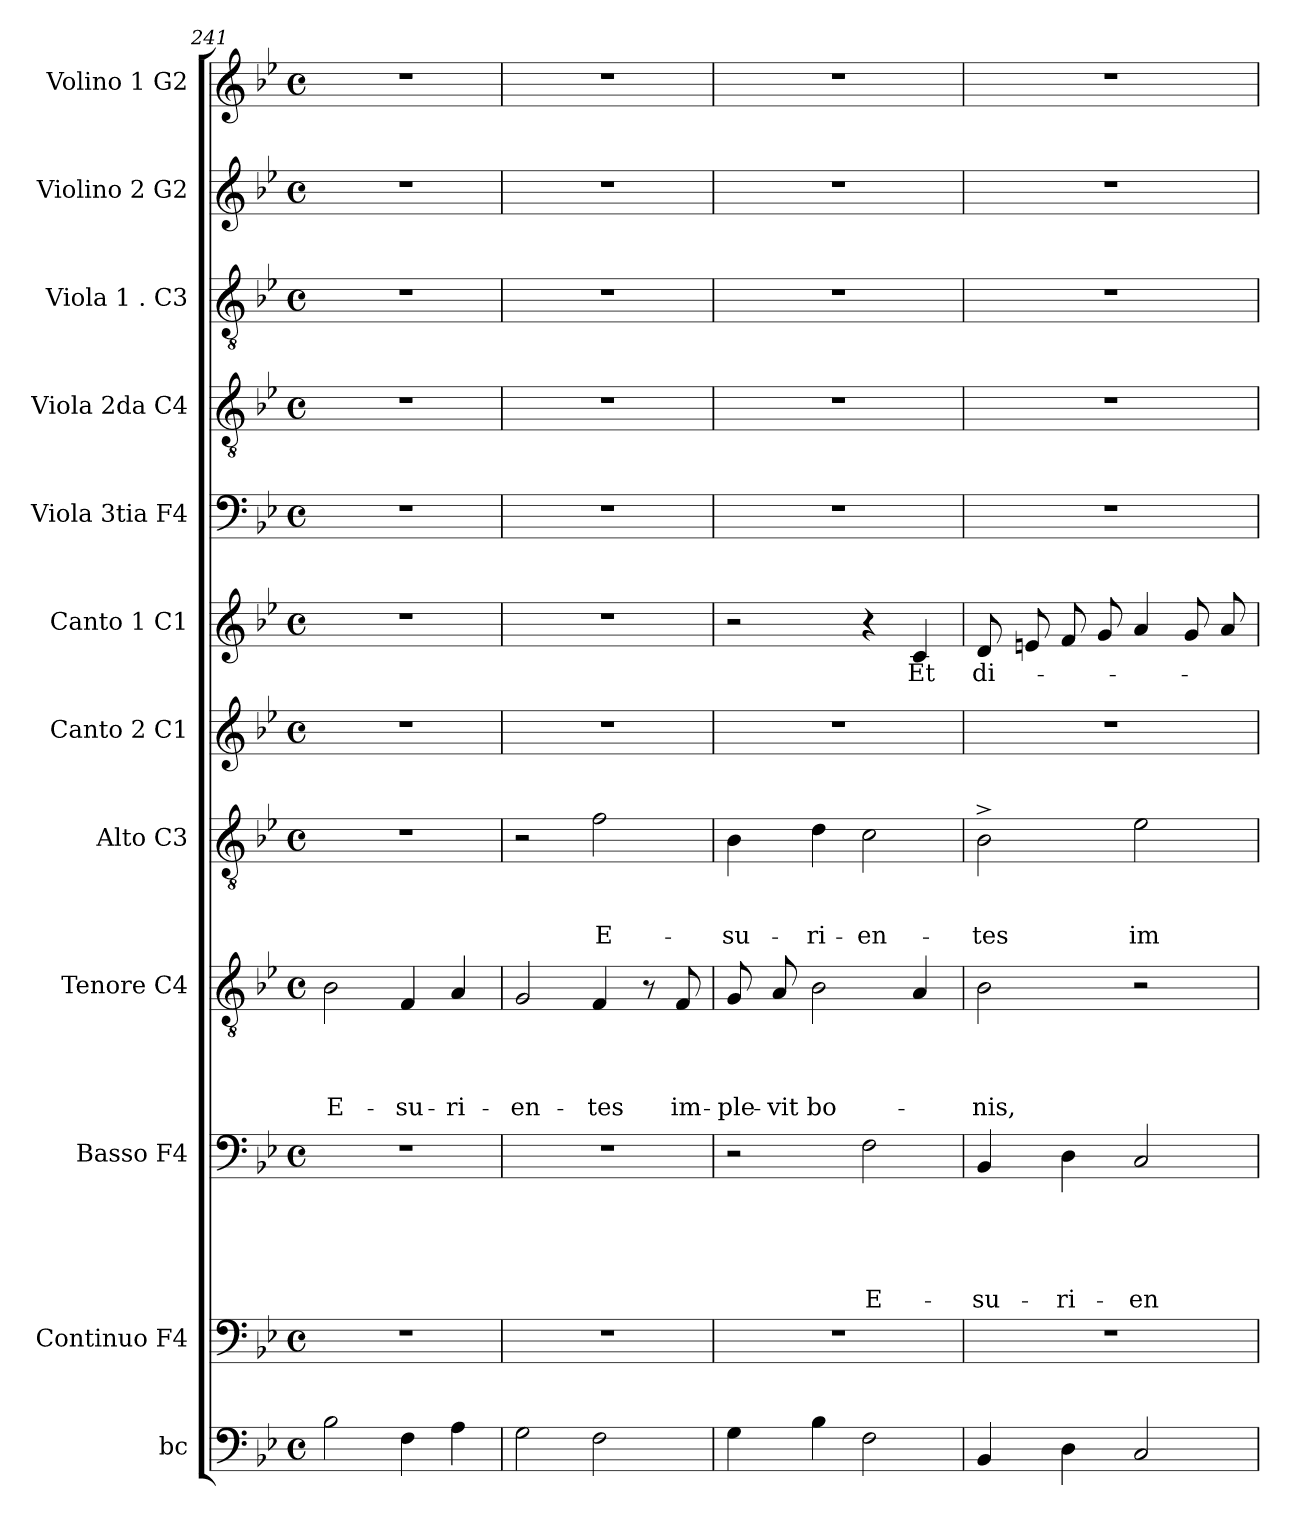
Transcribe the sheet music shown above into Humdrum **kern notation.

**kern	**kern	**kern	**text	**text	**text	**text	**text	**kern	**text	**text	**text	**text	**kern	**text	**text	**text	**kern	**kern	**text	**kern	**kern	**kern	**kern	**kern
*part12	*part11	*part10	*part10	*part10	*part10	*part10	*part10	*part9	*part9	*part9	*part9	*part9	*part8	*part8	*part8	*part8	*part7	*part6	*part6	*part5	*part4	*part3	*part2	*part1
*staff12	*staff11	*staff10	*staff10	*staff10	*staff10	*staff10	*staff10	*staff9	*staff9	*staff9	*staff9	*staff9	*staff8	*staff8	*staff8	*staff8	*staff7	*staff6	*staff6	*staff5	*staff4	*staff3	*staff2	*staff1
*I"bc	*I"Continuo F4	*I"Basso F4	*	*	*	*	*	*I"Tenore C4	*	*	*	*	*I"Alto C3	*	*	*	*I"Canto 2 C1	*I"Canto 1 C1	*	*I"Viola 3tia F4	*I"Viola 2da C4	*I"Viola 1 . C3	*I"Violino 2 G2	*I"Volino 1 G2
*I'bc	*	*I'B	*	*	*	*	*	*I'T	*	*	*	*	*I'A	*	*	*	*I'C2	*I'C1	*	*I'Vla3	*I'Vla2	*I'Vla1	*I'Vl2	*I'Vl1
*clefF4	*clefF4	*clefF4	*	*	*	*	*	*clefGv2	*	*	*	*	*clefGv2	*	*	*	*clefG2	*clefG2	*	*clefF4	*clefGv2	*clefGv2	*clefG2	*clefG2
*k[b-e-]	*k[b-e-]	*k[b-e-]	*	*	*	*	*	*k[b-e-]	*	*	*	*	*k[b-e-]	*	*	*	*k[b-e-]	*k[b-e-]	*	*k[b-e-]	*k[b-e-]	*k[b-e-]	*k[b-e-]	*k[b-e-]
*B-:	*B-:	*B-:	*	*	*	*	*	*B-:	*	*	*	*	*B-:	*	*	*	*B-:	*B-:	*	*B-:	*B-:	*B-:	*B-:	*B-:
*M4/4	*M4/4	*M4/4	*	*	*	*	*	*M4/4	*	*	*	*	*M4/4	*	*	*	*M4/4	*M4/4	*	*M4/4	*M4/4	*M4/4	*M4/4	*M4/4
*met(c)	*met(c)	*met(c)	*	*	*	*	*	*met(c)	*	*	*	*	*met(c)	*	*	*	*met(c)	*met(c)	*	*met(c)	*met(c)	*met(c)	*met(c)	*met(c)
=241	=241	=241	=241	=241	=241	=241	=241	=241	=241	=241	=241	=241	=241	=241	=241	=241	=241	=241	=241	=241	=241	=241	=241	=241
!	!	!	!	!	!	!	!	!	!	!	!	!LO:LY:b	!	!	!	!	!	!	!	!	!	!	!	!
2B-\	1r	1r	.	.	.	.	.	2B-\	.	.	.	E-	1r	.	.	.	1r	1r	.	1r	1r	1r	1r	1r
!	!	!	!	!	!	!	!	!	!	!	!	!LO:LY:b	!	!	!	!	!	!	!	!	!	!	!	!
4F\	.	.	.	.	.	.	.	4F/	.	.	.	-su-	.	.	.	.	.	.	.	.	.	.	.	.
!	!	!	!	!	!	!	!	!	!	!	!	!LO:LY:b	!	!	!	!	!	!	!	!	!	!	!	!
4A\	.	.	.	.	.	.	.	4A/	.	.	.	-ri-	.	.	.	.	.	.	.	.	.	.	.	.
=242	=242	=242	=242	=242	=242	=242	=242	=242	=242	=242	=242	=242	=242	=242	=242	=242	=242	=242	=242	=242	=242	=242	=242	=242
!	!	!	!	!	!	!	!	!	!	!	!	!LO:LY:b	!	!	!	!	!	!	!	!	!	!	!	!
2G\	1r	1r	.	.	.	.	.	2G/	.	.	.	-en-	2r	.	.	.	1r	1r	.	1r	1r	1r	1r	1r
!	!	!	!	!	!	!	!	!	!	!	!	!LO:LY:b	!	!	!	!LO:LY:b	!	!	!	!	!	!	!	!
2F\	.	.	.	.	.	.	.	4F/	.	.	.	-tes	2f\	.	.	E-	.	.	.	.	.	.	.	.
.	.	.	.	.	.	.	.	8r	.	.	.	.	.	.	.	.	.	.	.	.	.	.	.	.
!	!	!	!	!	!	!	!	!	!	!	!	!LO:LY:b	!	!	!	!	!	!	!	!	!	!	!	!
.	.	.	.	.	.	.	.	8F/	.	.	.	im-	.	.	.	.	.	.	.	.	.	.	.	.
=243	=243	=243	=243	=243	=243	=243	=243	=243	=243	=243	=243	=243	=243	=243	=243	=243	=243	=243	=243	=243	=243	=243	=243	=243
!	!	!	!	!	!	!	!	!	!	!	!	!LO:LY:b	!	!	!	!LO:LY:b	!	!	!	!	!	!	!	!
4G\	1r	2r	.	.	.	.	.	8G/	.	.	.	-ple-	4B-\	.	.	-su-	1r	2r	.	1r	1r	1r	1r	1r
!	!	!	!	!	!	!	!	!	!	!	!	!LO:LY:b:rj	!	!	!	!	!	!	!	!	!	!	!	!
.	.	.	.	.	.	.	.	8A/	.	.	.	-vit	.	.	.	.	.	.	.	.	.	.	.	.
!	!	!	!	!	!	!	!	!	!	!	!	!LO:LY:b	!	!	!	!LO:LY:b	!	!	!	!	!	!	!	!
4B-\	.	.	.	.	.	.	.	2B-\	.	.	.	bo-	4d\	.	.	-ri-	.	.	.	.	.	.	.	.
!	!	!	!	!	!	!	!LO:LY:b	!	!	!	!	!	!	!	!	!LO:LY:b	!	!	!	!	!	!	!	!
2F\	.	2F\	.	.	.	.	E-	.	.	.	.	.	2c\	.	.	-en-	.	4r	.	.	.	.	.	.
!	!	!	!	!	!	!	!	!	!	!	!	!	!	!	!	!	!	!	!LO:LY:b	!	!	!	!	!
.	.	.	.	.	.	.	.	4A/	.	.	.	.	.	.	.	.	.	4c/	Et	.	.	.	.	.
=244	=244	=244	=244	=244	=244	=244	=244	=244	=244	=244	=244	=244	=244	=244	=244	=244	=244	=244	=244	=244	=244	=244	=244	=244
!	!	!	!	!	!	!	!LO:LY:b	!	!	!	!	!LO:LY:b	!	!	!	!LO:LY:b	!	!	!LO:LY:b	!	!	!	!	!
4BB-/	1r	4BB-/	.	.	.	.	-su-	2B-\	.	.	.	-nis,	2B-^>\	.	.	-tes	1r	8d/	di-	1r	1r	1r	1r	1r
.	.	.	.	.	.	.	.	.	.	.	.	.	.	.	.	.	.	8en/	.	.	.	.	.	.
!	!	!	!	!	!	!	!LO:LY:b	!	!	!	!	!	!	!	!	!	!	!	!	!	!	!	!	!
4D\	.	4D\	.	.	.	.	-ri-	.	.	.	.	.	.	.	.	.	.	8f/	.	.	.	.	.	.
.	.	.	.	.	.	.	.	.	.	.	.	.	.	.	.	.	.	8g/	.	.	.	.	.	.
!	!	!	!	!	!	!	!LO:LY:b	!	!	!	!	!	!	!	!	!LO:LY:b	!	!	!	!	!	!	!	!
2C/	.	2C/	.	.	.	.	-en-	2r	.	.	.	.	2e-\	.	.	im-	.	4a/	.	.	.	.	.	.
.	.	.	.	.	.	.	.	.	.	.	.	.	.	.	.	.	.	8g/	.	.	.	.	.	.
.	.	.	.	.	.	.	.	.	.	.	.	.	.	.	.	.	.	8a/	.	.	.	.	.	.
=	=	=	=	=	=	=	=	=	=	=	=	=	=	=	=	=	=	=	=	=	=	=	=	=
*-	*-	*-	*-	*-	*-	*-	*-	*-	*-	*-	*-	*-	*-	*-	*-	*-	*-	*-	*-	*-	*-	*-	*-	*-
